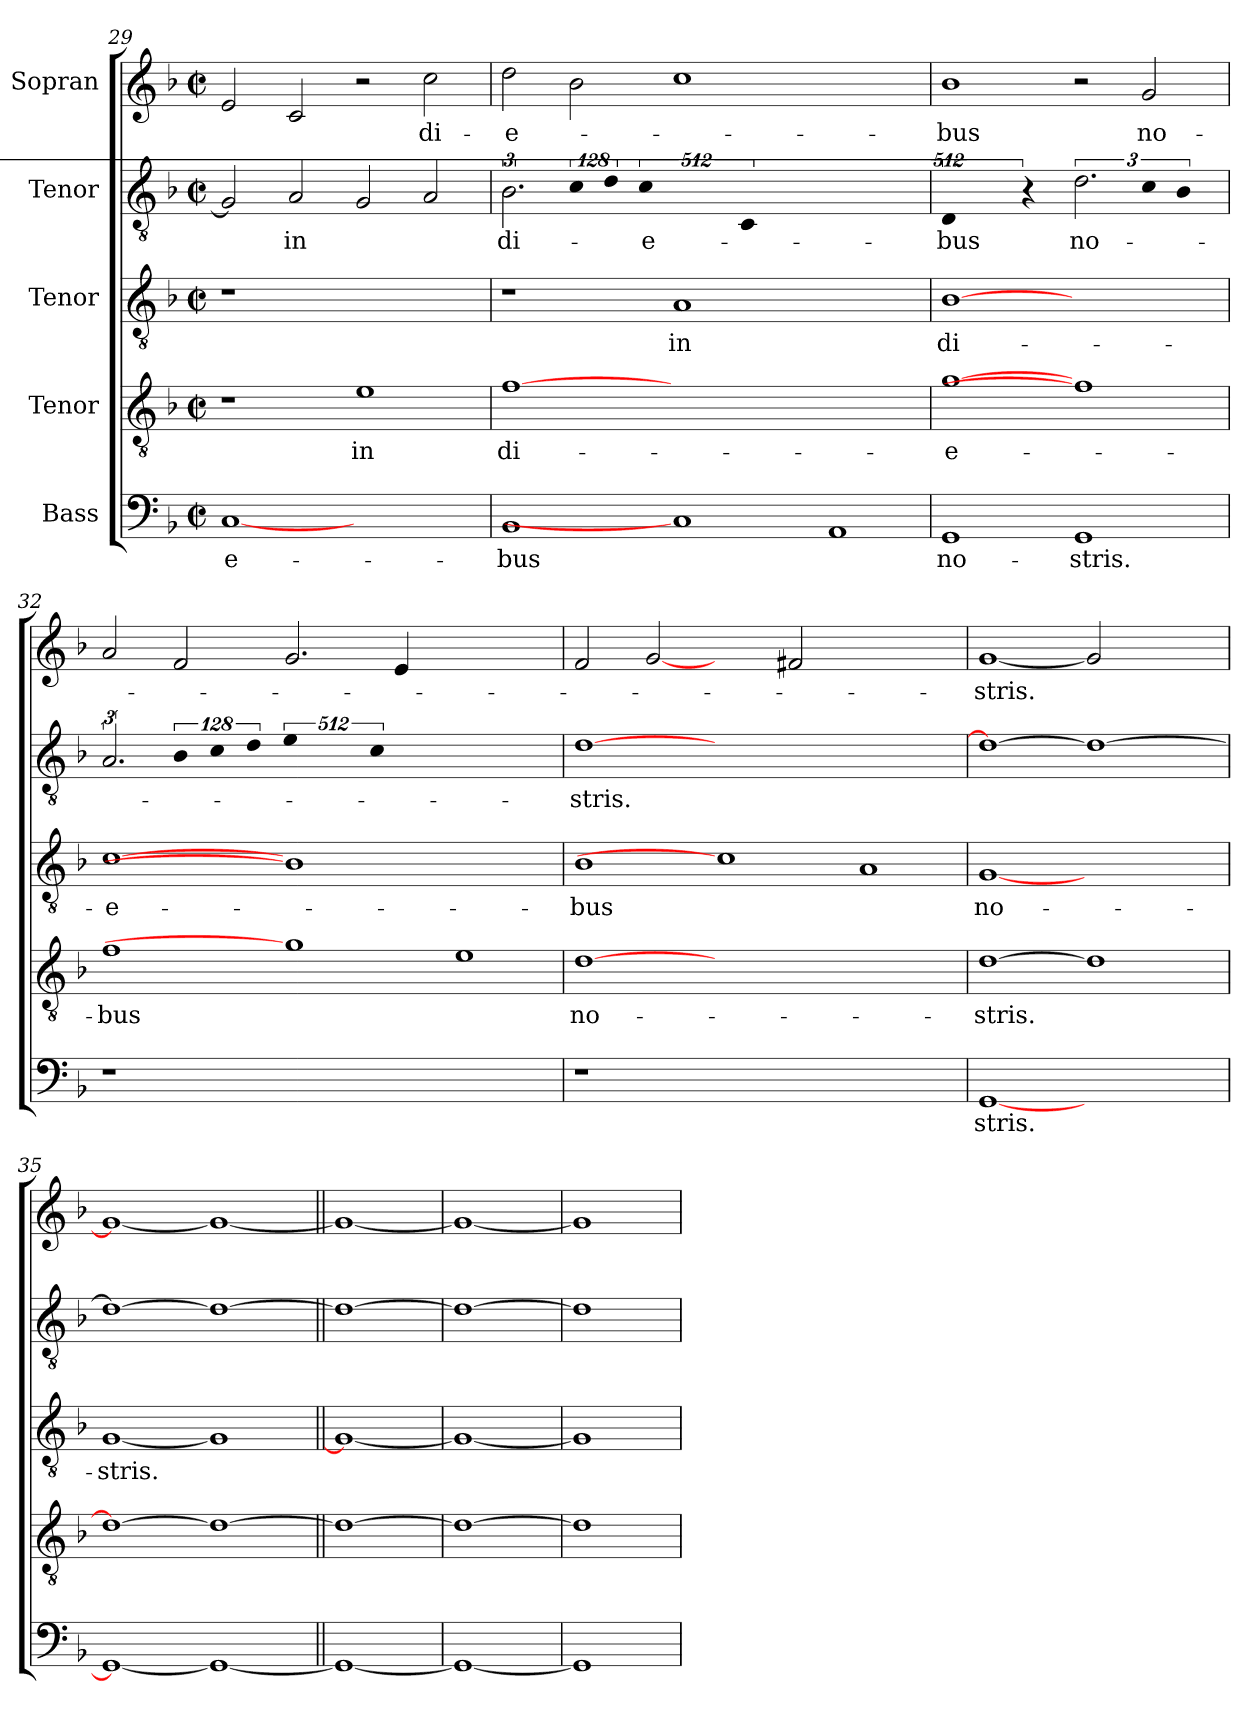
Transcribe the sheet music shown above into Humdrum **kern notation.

**kern	**text	**kern	**text	**kern	**text	**kern	**text	**kern	**text
*part5	*part5	*part4	*part4	*part3	*part3	*part2	*part2	*part1	*part1
*staff5	*staff5	*staff4	*staff4	*staff3	*staff3	*staff2	*staff2	*staff1	*staff1
*I"Bass	*	*I"Tenor	*	*I"Tenor	*	*I"Tenor	*	*I"Sopran	*
*clefF4	*	*clefGv2	*	*clefGv2	*	*clefGv2	*	*clefG2	*
*	*	*ITrd7c12	*	*ITrd7c12	*	*ITrd7c12	*	*	*
*k[b-]	*	*k[b-]	*	*k[b-]	*	*k[b-]	*	*k[b-]	*
*F:	*	*F:	*	*F:	*	*F:	*	*F:	*
*M2/2	*	*M2/2	*	*M2/2	*	*M2/2	*	*M2/2	*
*met(c|)	*	*met(c|)	*	*met(c|)	*	*met(c|)	*	*met(c|)	*
=29	=29	=29	=29	=29	=29	=29	=29	=29	=29
!	!LO:LY:b:color=#000000	!	!	!LO:N:vis=1	!	!	!	!	!
[1Ci	-e-	1r	.	1r	.	2GGi/]	.	2ei/	.
!	!	!	!	!	!	!	!LO:LY:b:color=#000000	!	!
.	.	.	.	.	.	2AAi/	in	2ci/	.
!	!	!	!LO:LY:b:color=#000000	!	!	!	!	!	!
1ryy	.	1Ei	in	1ryy	.	2GGi/	.	2r	.
!	!	!	!	!	!	!	!	!	!LO:LY:b:color=#000000
.	.	.	.	.	.	2AAi/	.	2cci\	di-
=30	=30	=30	=30	=30	=30	=30	=30	=30	=30
!	!LO:LY:b:color=#000000	!	!	!	!	!	!	!	!
!	!	!	!LO:LY:b:color=#000000	!	!	!	!	!	!
!	!	!	!	!	!	!	!LO:LY:b:color=#000000	!	!
!	!	!	!	!	!	!	!	!	!LO:LY:b:color=#000000
1BB-i	-bus	[1Fi	di-	1r	.	3.BB-i\	di-	2ddi\	-e-
!	!	!	!	!	!	!LO:N:vis=4	!	!	!
.	.	.	.	.	.	512%85Ci\	.	2b-i\	.
!	!	!	!	!	!	!LO:N:vis=2	!	!	!
.	.	.	.	.	.	512%171Di\	.	.	.
!	!	!	!	!	!LO:LY:b:color=#000000	!LO:N:vis=1	!	!	!
!	!	!	!	!	!	!	!LO:LY:b:color=#000000	!	!
1Ci]	.	0ryy	.	1AAi	in	512%341Ci	-e-	1cci	.
!	!	!	!	!	!	!LO:N:vis=2	!	!	!
.	.	.	.	.	.	512%171CCi/	.	.	.
1AAi	.	.	.	1ryy	.	1ryy	.	1ryy	.
!!LO:PB:g=z
=31	=31	=31	=31	=31	=31	=31	=31	=31	=31
!	!LO:LY:b:color=#000000	!	!	!	!	!	!	!	!
!	!	!	!LO:LY:b:color=#000000	!	!	!	!	!	!
!	!	!	!	!	!LO:LY:b:color=#000000	!LO:N:vis=1	!	!	!
!	!	!	!	!	!	!	!LO:LY:b:color=#000000	!	!
!	!	!	!	!	!	!	!	!	!LO:LY:b:color=#000000
1GGi	no-	[1Gi	-e-	[1BB-i	di-	512%341DDi	-bus	1b-i	-bus
!	!	!	!	!	!	!LO:N:vis=2	!	!	!
.	.	.	.	.	.	512%171r	.	.	.
!	!LO:LY:b:color=#000000	!	!	!	!	!	!	!	!
!	!	!	!	!	!	!	!LO:LY:b:color=#000000	!	!
1GGi	-stris.	1Fi]	.	1ryy	.	3.Di\	no-	2r	.
!	!	!	!	!	!	!LO:N:vis=4	!	!	!
!	!	!	!	!	!	!	!	!	!LO:LY:b:color=#000000
.	.	.	.	.	.	512%85Ci\	.	2gi/	no-
!	!	!	!	!	!	!LO:N:vis=2	!	!	!
.	.	.	.	.	.	512%171BB-i\	.	.	.
=32	=32	=32	=32	=32	=32	=32	=32	=32	=32
!LO:N:vis=1	!	!	!	!	!	!	!	!	!
!	!	!	!LO:LY:b:color=#000000	!	!	!	!	!	!
!	!	!	!	!	!LO:LY:b:color=#000000	!	!	!	!
1r	.	1Fi	-bus	[1Ci	-e-	3.AAi/	.	2ai/	.
!	!	!	!	!	!	!LO:N:vis=4	!	!	!
.	.	.	.	.	.	512%85BB-i\	.	2fi/	.
!	!	!	!	!	!	!LO:N:vis=4	!	!	!
.	.	.	.	.	.	1024%171Ci\	.	.	.
!	!	!	!	!	!	!LO:N:vis=4	!	!	!
.	.	.	.	.	.	1024%171Di\	.	.	.
!	!	!	!	!	!	!LO:N:vis=1	!	!	!
0ryy	.	1Gi]	.	1BB-i]	.	512%341Ei	.	2.gi/	.
!	!	!	!	!	!	!LO:N:vis=2	!	!	!
.	.	.	.	.	.	512%171Ci\	.	.	.
.	.	.	.	.	.	.	.	4ei/	.
.	.	1Ei	.	1ryy	.	1ryy	.	1ryy	.
=33	=33	=33	=33	=33	=33	=33	=33	=33	=33
!LO:N:vis=1	!	!	!	!	!	!	!	!	!
!	!	!	!LO:LY:b:color=#000000	!	!	!	!	!	!
!	!	!	!	!	!LO:LY:b:color=#000000	!	!	!	!
!	!	!	!	!	!	!	!LO:LY:b:color=#000000	!	!
1r	.	[1Di	no-	1BB-i	-bus	[>1Di	-stris.	2fi/	.
.	.	.	.	.	.	.	.	[2gi	.
0ryy	.	0ryy	.	1Ci]	.	0ryy	.	2ryy	.
.	.	.	.	.	.	.	.	2f#Xi/	.
.	.	.	.	1AAi	.	.	.	1ryy	.
=34	=34	=34	=34	=34	=34	=34	=34	=34	=34
!	!LO:LY:b:color=#000000	!	!	!	!	!	!	!	!
!	!	!	!LO:LY:b:color=#000000	!	!	!	!	!	!
!	!	!	!	!	!LO:LY:b:color=#000000	!	!	!	!
!	!	!	!	!	!	!	!	!	!LO:LY:b:color=#000000
[<1GGi	-stris.	[>1Di	-stris.	[1GGi	no-	1Di_>	.	[<1gi	-stris.
1ryy	.	1Di]	.	1ryy	.	1Di_	.	2gi]	.
.	.	.	.	.	.	.	.	2ryy	.
=35	=35	=35	=35	=35	=35	=35	=35	=35	=35
!	!	!	!	!	!LO:LY:b:color=#000000	!	!	!	!
1GGi_<	.	1Di_>	.	[1GGi	-stris.	1Di_>	.	1gi_<	.
1GGi_	.	1Di_	.	1GGi]	.	1Di_	.	1gi_	.
=36||	=36||	=36||	=36||	=36||	=36||	=36||	=36||	=36||	=36||
1GGi_	.	1Di_	.	1GGi_	.	1Di_	.	1gi_	.
=37	=37	=37	=37	=37	=37	=37	=37	=37	=37
1GGi_	.	1Di_	.	1GGi_	.	1Di_	.	1gi_	.
=38	=38	=38	=38	=38	=38	=38	=38	=38	=38
1GGi]	.	1Di]	.	1GGi]	.	1Di]	.	1gi]	.
=	=	=	=	=	=	=	=	=	=
*-	*-	*-	*-	*-	*-	*-	*-	*-	*-
